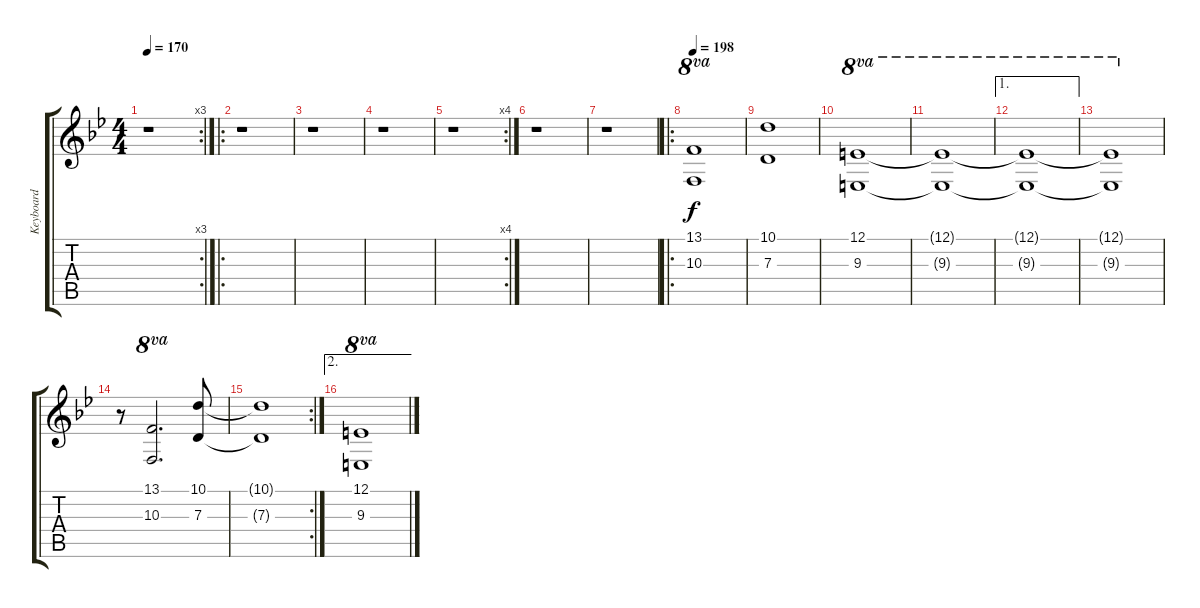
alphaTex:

\track ("Keyboard" "Keyboard") {instrument synthstrings1}
\staff {score tabs}
\tuning (E4 B3 G3 D3 A2 D2) {hide}
\rc 3
\ts (4 4)
\tempo 170
\clef g2
\ks bb
r.1{dy f} |
\ro
r.1 |
r.1 |
r.1 |
\rc 4
r.1 |
r.1 |
r.1 |
\ro
\tempo 198
(13.1 10.3).1{ot 8va} |
(10.1 7.3).1 |
(12.1 9.3).1{ot 8va} |
(12.1{t} 9.3{t}).1{ot 8va} |
\ae 1
(12.1{t} 9.3{t}).1{ot 8va} |
(12.1{t} 9.3{t}).1{ot 8va} |
r.8 (13.1 10.3).2{d ot 8va} (10.1 7.3).8 |
\rc 2
(10.1{t} 7.3{t}).1 |
\ae 2
(12.1 9.3).1{ot 8va}
